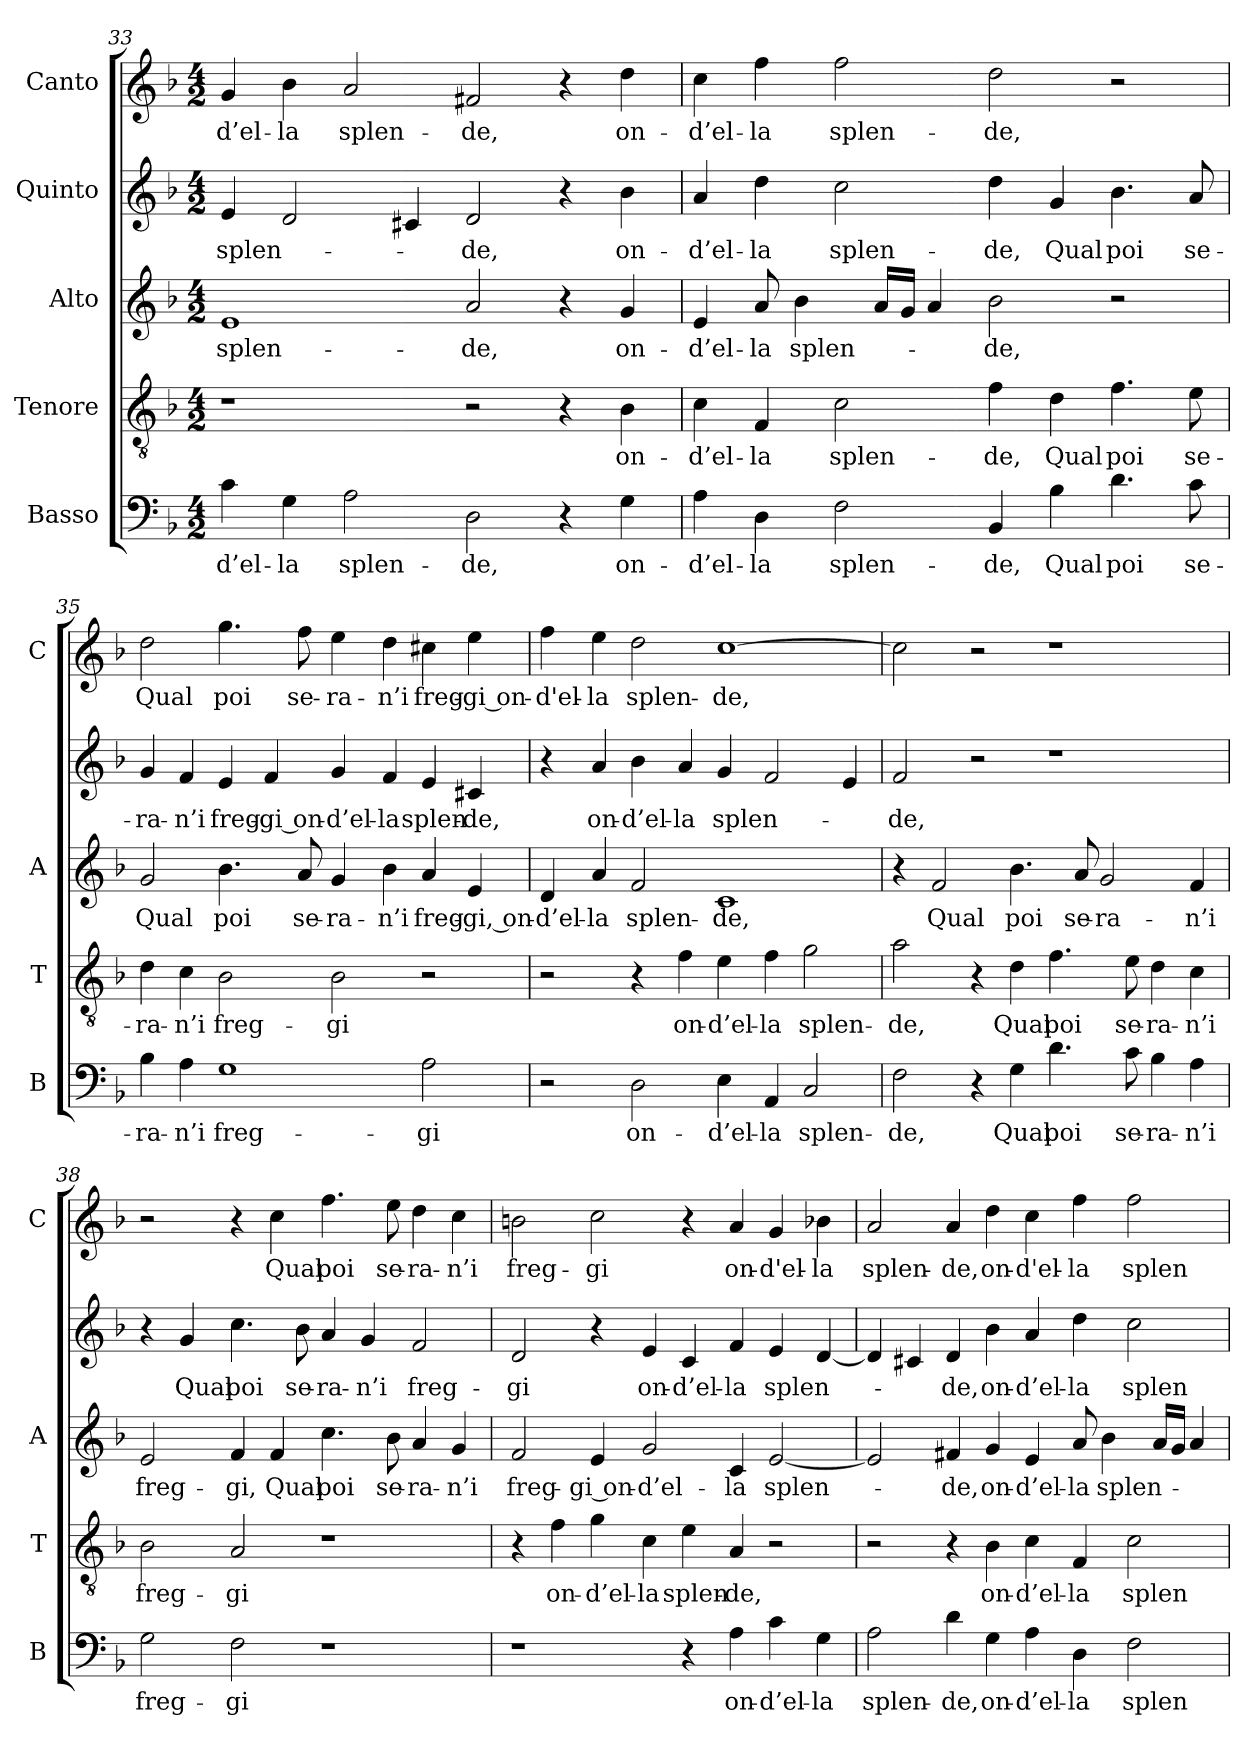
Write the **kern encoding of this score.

**kern	**text	**kern	**text	**kern	**text	**kern	**text	**kern	**text
*part5	*part5	*part4	*part4	*part3	*part3	*part2	*part2	*part1	*part1
*staff5	*staff5	*staff4	*staff4	*staff3	*staff3	*staff2	*staff2	*staff1	*staff1
*I"Basso	*	*I"Tenore	*	*I"Alto	*	*I"Quinto	*	*I"Canto	*
*I'B	*	*I'T	*	*I'A	*	*	*	*I'C	*
*clefF4	*	*clefGv2	*	*clefG2	*	*clefG2	*	*clefG2	*
*k[b-]	*	*k[b-]	*	*k[b-]	*	*k[b-]	*	*k[b-]	*
*M4/2	*	*M4/2	*	*M4/2	*	*M4/2	*	*M4/2	*
=33	=33	=33	=33	=33	=33	=33	=33	=33	=33
4c	-d’el-	1r	.	1e	splen-	4e	splen-	4g	-d’el-
4G	-la	.	.	.	.	2d	.	4b-	-la
2A	splen-	.	.	.	.	.	.	2a	splen-
.	.	.	.	.	.	4c#X	.	.	.
2D	-de,	2r	.	2a	-de,	2d	-de,	2f#X	-de,
4r	.	4r	.	4r	.	4r	.	4r	.
4G	on-	4B-	on-	4g	on-	4b-	on-	4dd	on-
=34	=34	=34	=34	=34	=34	=34	=34	=34	=34
4A	-d’el-	4c	-d’el-	4e	-d’el-	4a	-d’el-	4cc	-d’el-
4D	-la	4F	-la	8a	-la	4dd	-la	4ff	-la
.	.	.	.	4b-	splen-	.	.	.	.
2F	splen-	2c	splen-	.	.	2cc	splen-	2ff	splen-
.	.	.	.	16aLL	.	.	.	.	.
.	.	.	.	16gJJ	.	.	.	.	.
.	.	.	.	4a	.	.	.	.	.
4BB-	-de,	4f	-de,	2b-	-de,	4dd	-de,	2dd	-de,
4B-	Qual	4d	Qual	.	.	4g	Qual	.	.
4.d	poi	4.f	poi	2r	.	4.b-	poi	2r	.
8c	se-	8e	se-	.	.	8a	se-	.	.
=35	=35	=35	=35	=35	=35	=35	=35	=35	=35
4B-	-ra-	4d	-ra-	2g	Qual	4g	-ra-	2dd	Qual
4A	-n’i	4c	-n’i	.	.	4f	-n’i	.	.
1G	freg-	2B-	freg-	4.b-	poi	4e	freg-	4.gg	poi
.	.	.	.	.	.	4f	-gi on-	.	.
.	.	.	.	8a	se-	.	.	8ff	se-
.	.	2B-	-gi	4g	-ra-	4g	-d’el-	4ee	-ra-
.	.	.	.	4b-	-n’i	4f	-la	4dd	-n’i
2A	-gi	2r	.	4a	freg-	4e	splen-	4cc#X	freg-
.	.	.	.	4e	-gi, on-	4c#X	-de,	4ee	-gi on-
=36	=36	=36	=36	=36	=36	=36	=36	=36	=36
2r	.	2r	.	4d	-d’el-	4r	.	4ff	-d'el-
.	.	.	.	4a	-la	4a	on-	4ee	-la
2D	on-	4r	.	2f	splen-	4b-	-d’el-	2dd	splen-
.	.	4f	on-	.	.	4a	-la	.	.
4E	-d’el-	4e	-d’el-	1c	-de,	4g	splen-	[1cc	-de,
4AA	-la	4f	-la	.	.	2f	.	.	.
2C	splen-	2g	splen-	.	.	.	.	.	.
.	.	.	.	.	.	4e	.	.	.
=37	=37	=37	=37	=37	=37	=37	=37	=37	=37
2F	-de,	2a	-de,	4r	.	2f	-de,	2cc]	.
.	.	.	.	2f	Qual	.	.	.	.
4r	.	4r	.	.	.	2r	.	2r	.
4G	Qual	4d	Qual	4.b-	poi	.	.	.	.
4.d	poi	4.f	poi	.	.	1r	.	1r	.
.	.	.	.	8a	se-	.	.	.	.
.	.	.	.	2g	-ra-	.	.	.	.
8c	se-	8e	se-	.	.	.	.	.	.
4B-	-ra-	4d	-ra-	.	.	.	.	.	.
4A	-n’i	4c	-n’i	4f	-n’i	.	.	.	.
=38	=38	=38	=38	=38	=38	=38	=38	=38	=38
2G	freg-	2B-	freg-	2e	freg-	4r	.	2r	.
.	.	.	.	.	.	4g	Qual	.	.
2F	-gi	2A	-gi	4f	-gi,	4.cc	poi	4r	.
.	.	.	.	4f	Qual	.	.	4cc	Qual
.	.	.	.	.	.	8b-	se-	.	.
1r	.	1r	.	4.cc	poi	4a	-ra-	4.ff	poi
.	.	.	.	.	.	4g	-n’i	.	.
.	.	.	.	8b-	se-	.	.	8ee	se-
.	.	.	.	4a	-ra-	2f	freg-	4dd	-ra-
.	.	.	.	4g	-n’i	.	.	4cc	-n’i
=39	=39	=39	=39	=39	=39	=39	=39	=39	=39
1r	.	4r	.	2f	freg-	2d	-gi	2bn	freg-
.	.	4f	on-	.	.	.	.	.	.
.	.	4g	-d’el-	4e	-gi on-	4r	.	2cc	-gi
.	.	4c	-la	2g	-d’el-	4e	on-	.	.
4r	.	4e	splen-	.	.	4c	-d’el-	4r	.
4A	on-	4A	-de,	4c	-la	4f	-la	4a	on-
4c	-d’el-	2r	.	[2e	splen-	4e	splen-	4g	-d'el-
4G	-la	.	.	.	.	[4d	.	4b-X	-la
=40	=40	=40	=40	=40	=40	=40	=40	=40	=40
2A	splen-	2r	.	2e]	.	4d]	.	2a	splen-
.	.	.	.	.	.	4c#X	.	.	.
4d	-de,	4r	.	4f#X	-de,	4d	-de,	4a	-de,
4G	on-	4B-	on-	4g	on-	4b-	on-	4dd	on-
4A	-d’el-	4c	-d’el-	4e	-d’el-	4a	-d’el-	4cc	-d'el-
4D	-la	4F	-la	8a	-la	4dd	-la	4ff	-la
.	.	.	.	4b-	splen-	.	.	.	.
2F	splen-	2c	splen-	.	.	2cc	splen-	2ff	splen-
.	.	.	.	16aLL	.	.	.	.	.
.	.	.	.	16gJJ	.	.	.	.	.
.	.	.	.	4a	.	.	.	.	.
=	=	=	=	=	=	=	=	=	=
*-	*-	*-	*-	*-	*-	*-	*-	*-	*-
